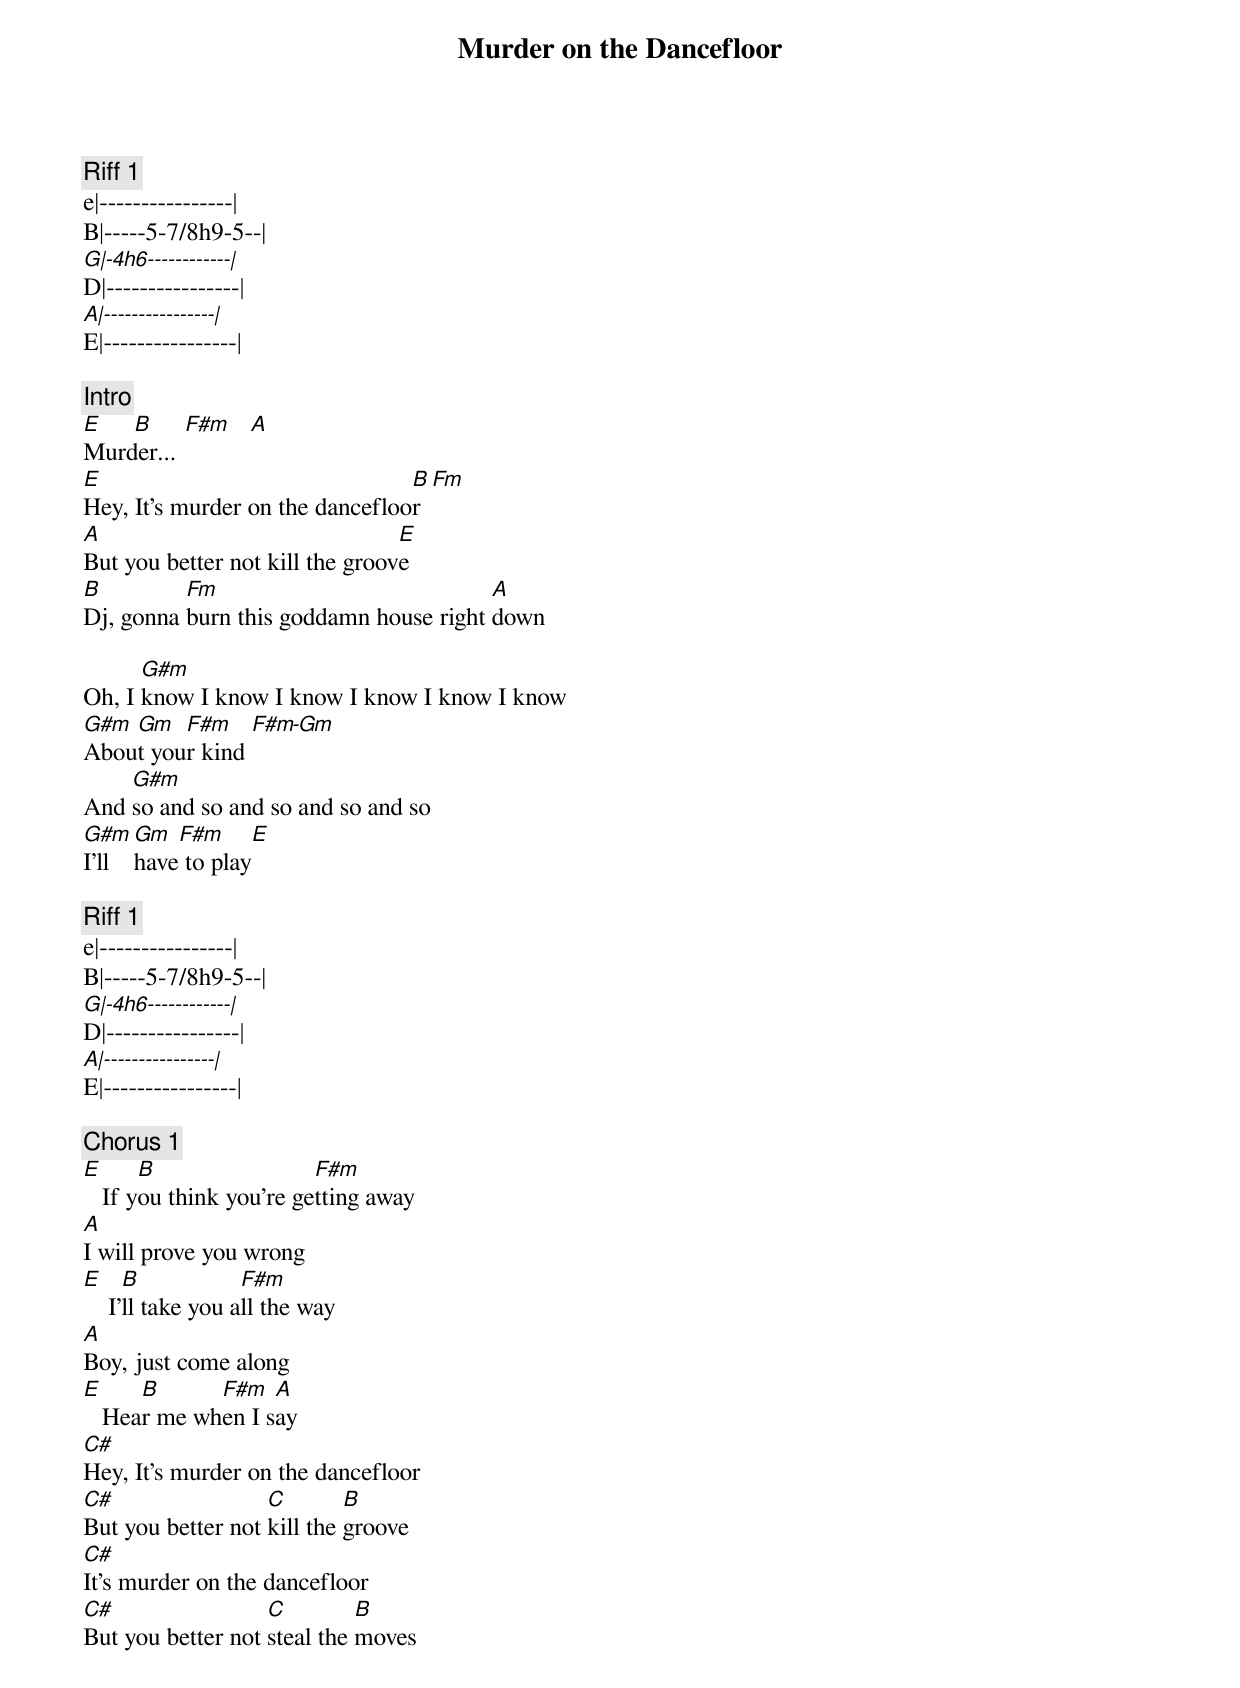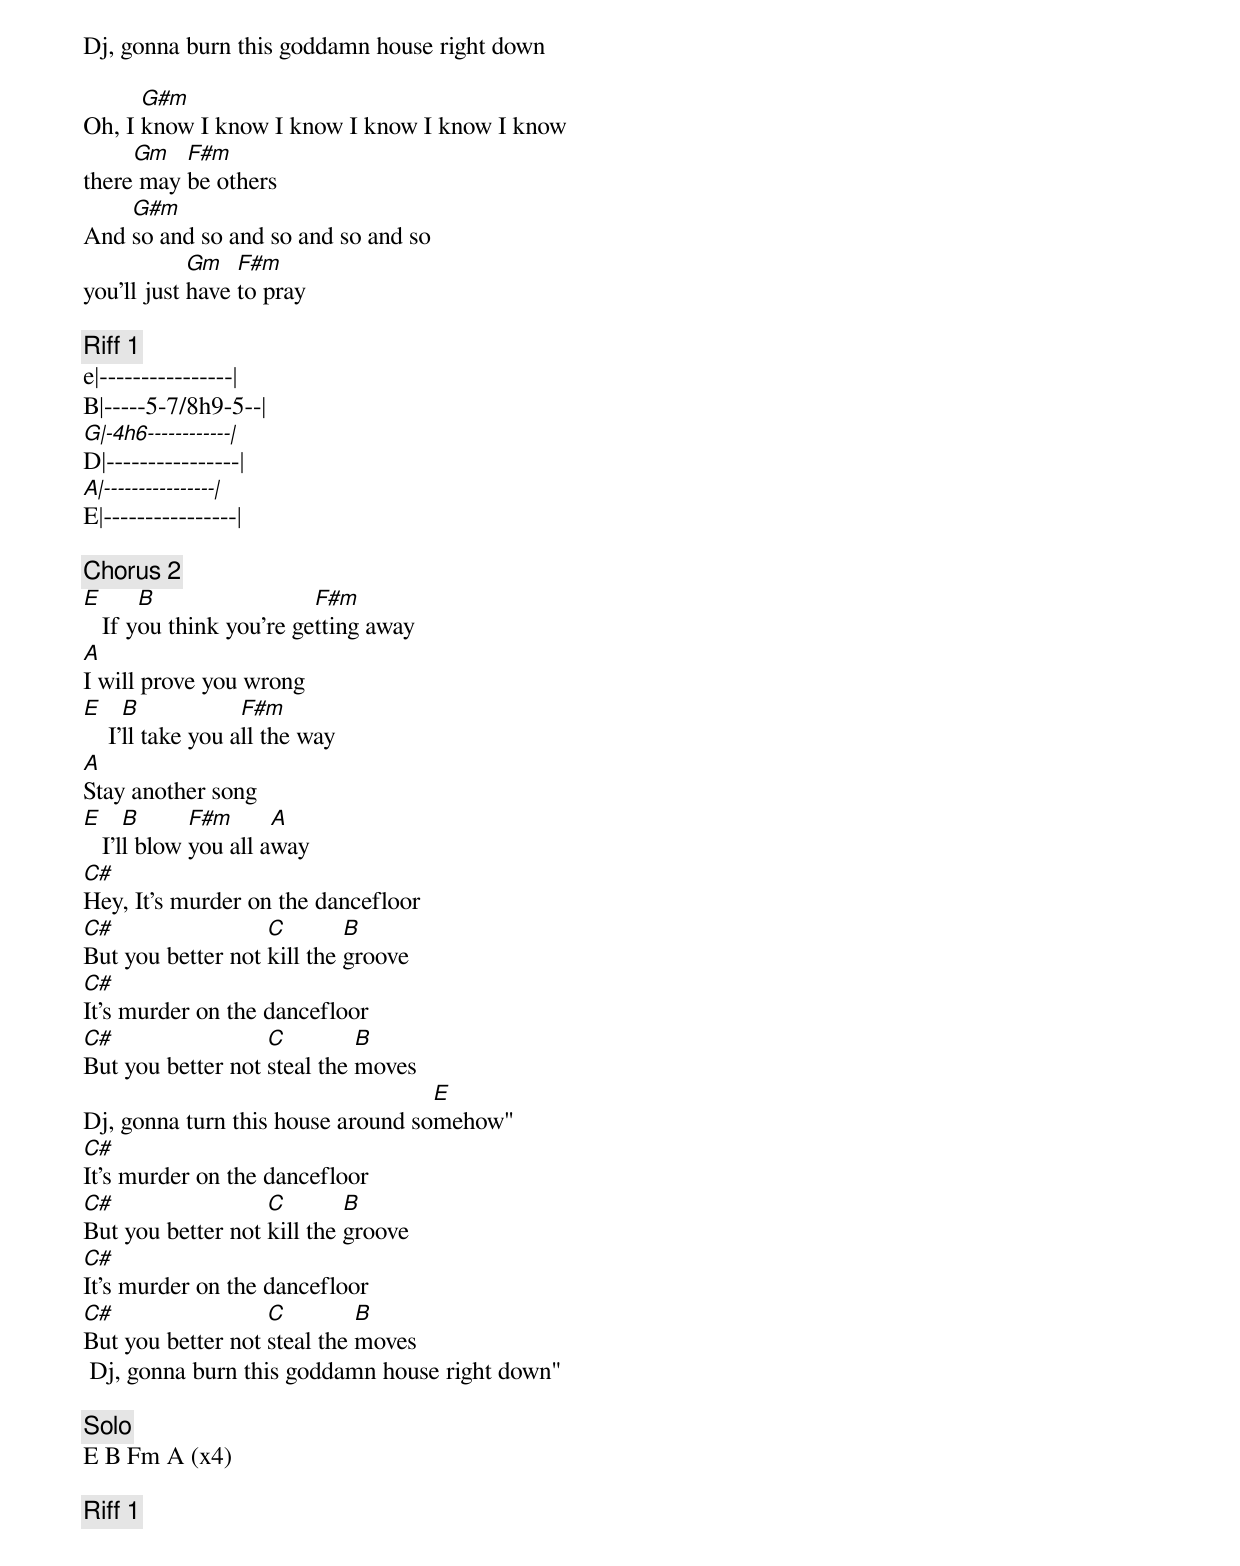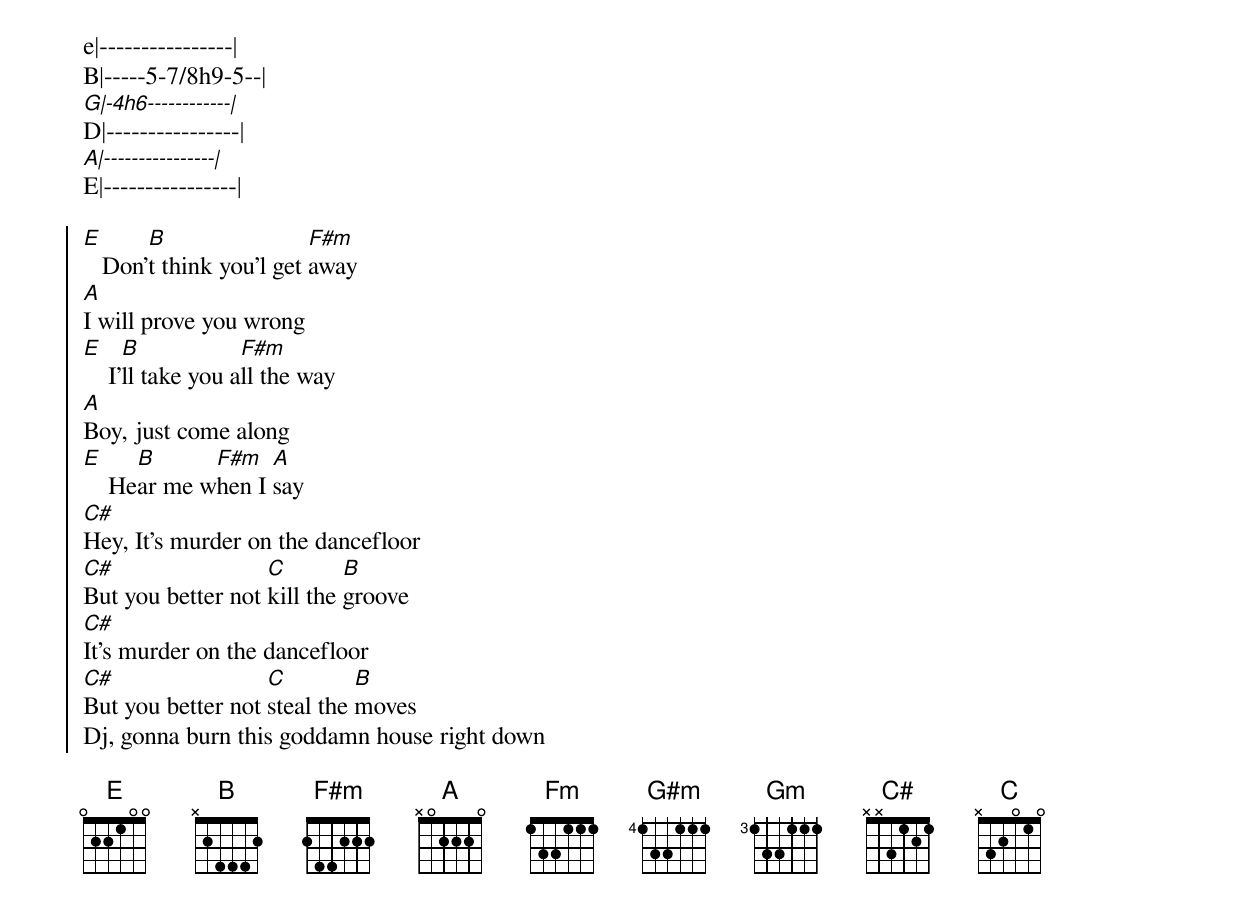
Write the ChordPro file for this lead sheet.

{title: Murder on the Dancefloor}
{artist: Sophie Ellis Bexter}
{comment: Riff 1}
e|----------------|
B|-----5-7/8h9-5--|
[G|-4h6------------|]D|----------------|
[A|----------------|]E|----------------|

{comment: Intro}
[E]     [B]     [F#m]   [A]
Murder...
[E]Hey, It's murder on the dancefloo[B]r [Fm]
[A]But you better not kill the groov[E]e
[B]Dj, gonna [Fm]burn this goddamn house right [A]down

{start_of_verse}
Oh, I [G#m]know I know I know I know I know I know
[G#m]Abou[Gm]t you[F#m]r kind [F#m-Gm]
And [G#m]so and so and so and so and so
[G#m]I'll [Gm]have[F#m] to play[E]
{end_of_verse}

{comment: Riff 1}
e|----------------|
B|-----5-7/8h9-5--|
[G|-4h6------------|]D|----------------|
[A|----------------|]E|----------------|

{comment: Chorus 1}
[E]   If y[B]ou think you're ge[F#m]tting away
[A]I will prove you wrong
[E]    I'[B]ll take you a[F#m]ll the way
[A]Boy, just come along
[E]   Hea[B]r me wh[F#m]en I s[A]ay
[C#]Hey, It's murder on the dancefloor
[C#]But you better not [C]kill the [B]groove
[C#]It's murder on the dancefloor
[C#]But you better not [C]steal the [B]moves
Dj, gonna burn this goddamn house right down

{start_of_verse}
Oh, I [G#m]know I know I know I know I know I know
there[Gm] may [F#m]be others
And [G#m]so and so and so and so and so
you'll just [Gm]have [F#m]to pray
{end_of_verse}

{comment: Riff 1}
e|----------------|
B|-----5-7/8h9-5--|
[G|-4h6------------|]D|----------------|
[A|----------------|]E|----------------|

{comment: Chorus 2}
[E]   If y[B]ou think you're ge[F#m]tting away
[A]I will prove you wrong
[E]    I'[B]ll take you a[F#m]ll the way
[A]Stay another song
[E]   I'l[B]l blow [F#m]you all a[A]way
[C#]Hey, It's murder on the dancefloor
[C#]But you better not [C]kill the [B]groove
[C#]It's murder on the dancefloor
[C#]But you better not [C]steal the [B]moves
Dj, gonna turn this house around so[E]mehow"
[C#]It's murder on the dancefloor
[C#]But you better not [C]kill the [B]groove
[C#]It's murder on the dancefloor
[C#]But you better not [C]steal the [B]moves
 Dj, gonna burn this goddamn house right down"

{comment: Solo}
E B Fm A (x4)

{comment: Riff 1}
e|----------------|
B|-----5-7/8h9-5--|
[G|-4h6------------|]D|----------------|
[A|----------------|]E|----------------|

{start_of_chorus}
[E]   Don'[B]t think you'l get [F#m]away
[A]I will prove you wrong
[E]    I'[B]ll take you a[F#m]ll the way
[A]Boy, just come along
[E]    He[B]ar me w[F#m]hen I [A]say
[C#]Hey, It's murder on the dancefloor
[C#]But you better not [C]kill the [B]groove
[C#]It's murder on the dancefloor
[C#]But you better not [C]steal the [B]moves
Dj, gonna burn this goddamn house right down

{end_of_chorus}
